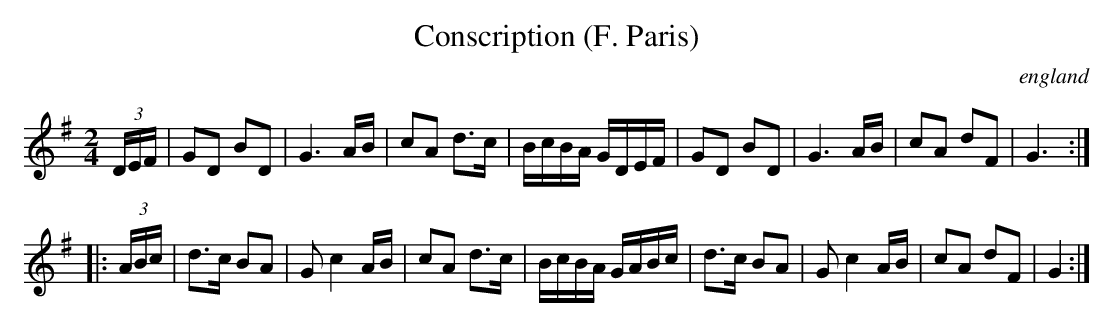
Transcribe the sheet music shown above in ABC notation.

X:1
T:Conscription (F. Paris)
O:england
M:2/4
L:1/16
K:G
(3DEF|G2D2 B2D2|G6AB|c2A2 d3c|BcBA GDEF|G2D2 B2D2|\
G6AB|c2A2 d2F2|G6:|
|:(3ABc|d3c B2A2|G2c4AB|c2A2 d3c|BcBA GABc|d3c B2A2|\
G2c4AB|c2A2 d2F2|G4:|
